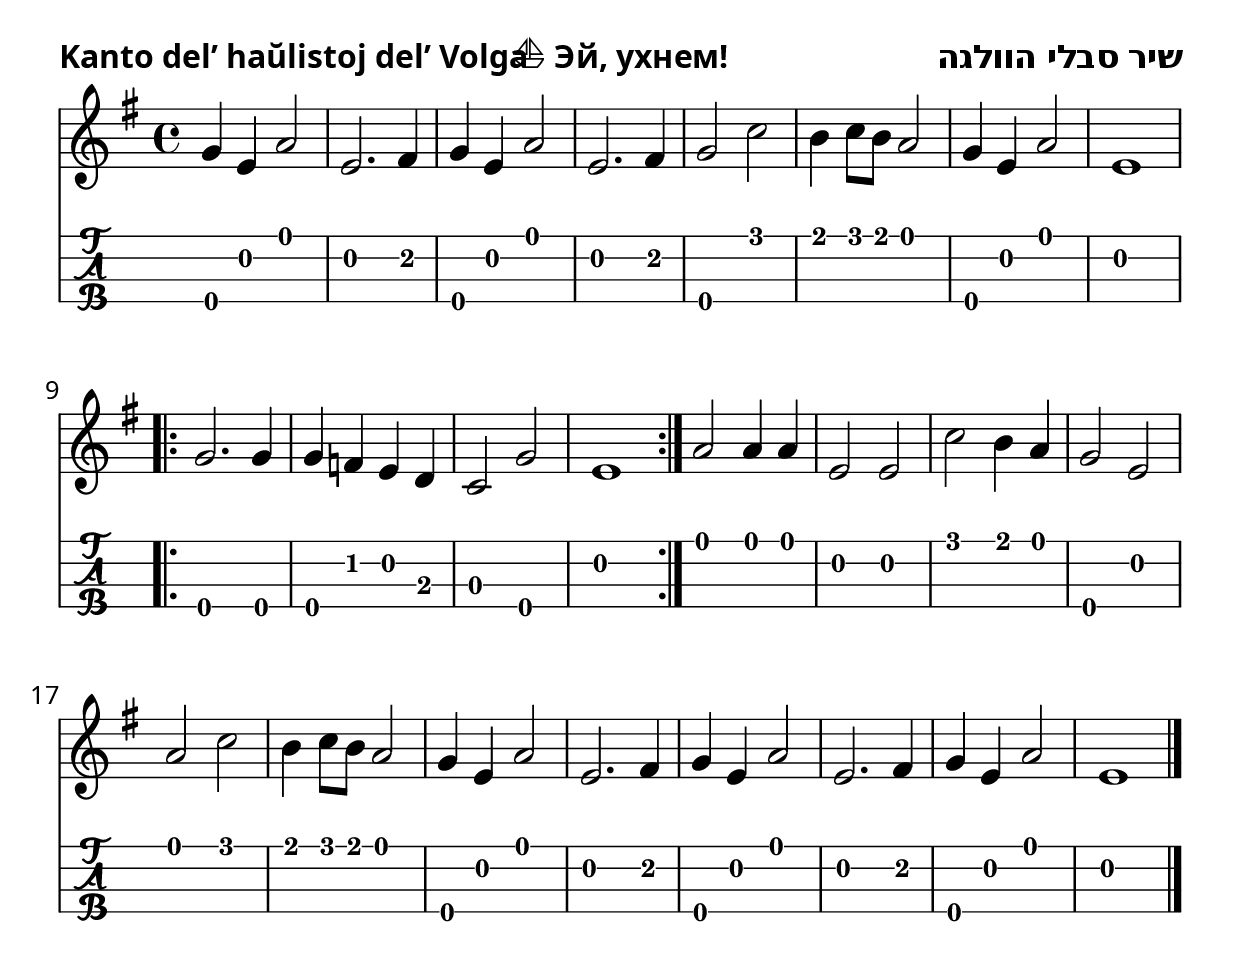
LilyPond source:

\include "../ĉiea.ly"

\header {
  titolo-xx     = "Эй, ухнем!"
  titolo-he     = "שיר סבלי הוולגה"
  titolo-eo     = "Kanto del’ haŭlistoj del’ Volga"
  komponisto-xx = ""
  komponisto-he = ""
  komponisto-eo = ""
  ikono         = "⛵"
}

\include "../titolo.ly"

melodio = {
  \key e \minor
  \time 4/4
  <g\4>4 <e\2>4 <a\1>2         | 
  <e\2>2. <fis\2>4             | 
  <g\4>4 <e\2>4 <a\1>2         | 
  <e\2>2. <fis\2>4             | 
  <g\4>2 <c'\1>2               | 
  <b\1>4 <c'\1>8 <b\1>8 <a\1>2 | 
  <g\4>4 <e\2>4 <a\1>2         | 
  <e\2>1                       | 
  \repeat volta 2 {
    <g\4>2. <g\4>4             | 
    <g\4>4 <f\2>4 <e\2>4 <d\3>4| 
    <c\3>2 <g\4>2              | 
    <e\2>1                     | 
  }
  <a\1>2 <a\1>4 <a\1>4         | 
  <e\2>2 <e\2>2                | 
  <c'\1>2 <b\1>4 <a\1>4        | 
  <g\4>2 <e\2>2                | 
  <a\1>2 <c'\1>2               | 
  <b\1>4 <c'\1>8 <b\1>8 <a\1>2 | 
  <g\4>4 <e\2>4 <a\1>2         | 
  <e\2>2. <fis\2>4             | 
  <g\4>4 <e\2>4 <a\1>2         | 
  <e\2>2. <fis\2>4             | 
  <g\4>4 <e\2>4 <a\1>2         | 
  <e\2>1                       | 
  \bar "|."
}

\include "../muziko.ly"
